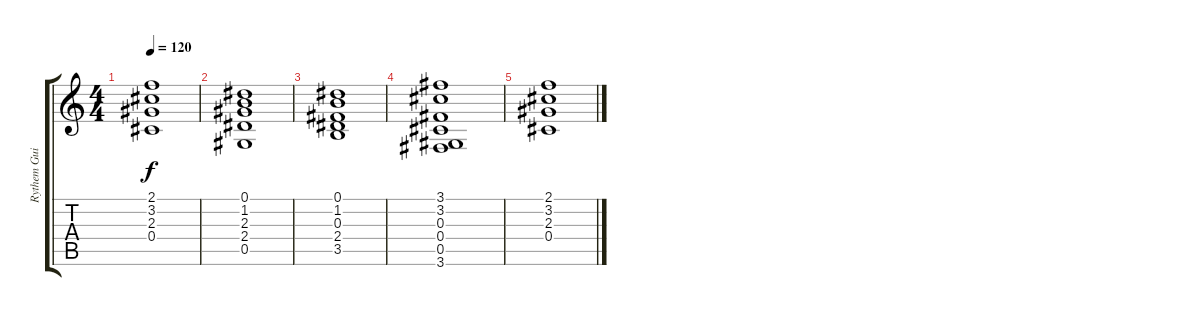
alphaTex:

\track ("Rythem Guitar" "Rythem Gui") {instrument overdrivenguitar}
\staff {score tabs}
\tuning (Eb4 Bb3 Gb3 Db3 Ab2 Eb2) {hide}
\ts (4 4)
\tempo 120
\clef g2
\ks c
(2.1 3.2 2.3 0.4).1{dy f} |
(0.1 1.2 2.3 2.4 0.5).1 |
(0.1 1.2 0.3 2.4 3.5).1 |
(3.1 3.2 0.3 0.4 0.5 3.6).1 |
(2.1 3.2 2.3 0.4).1
